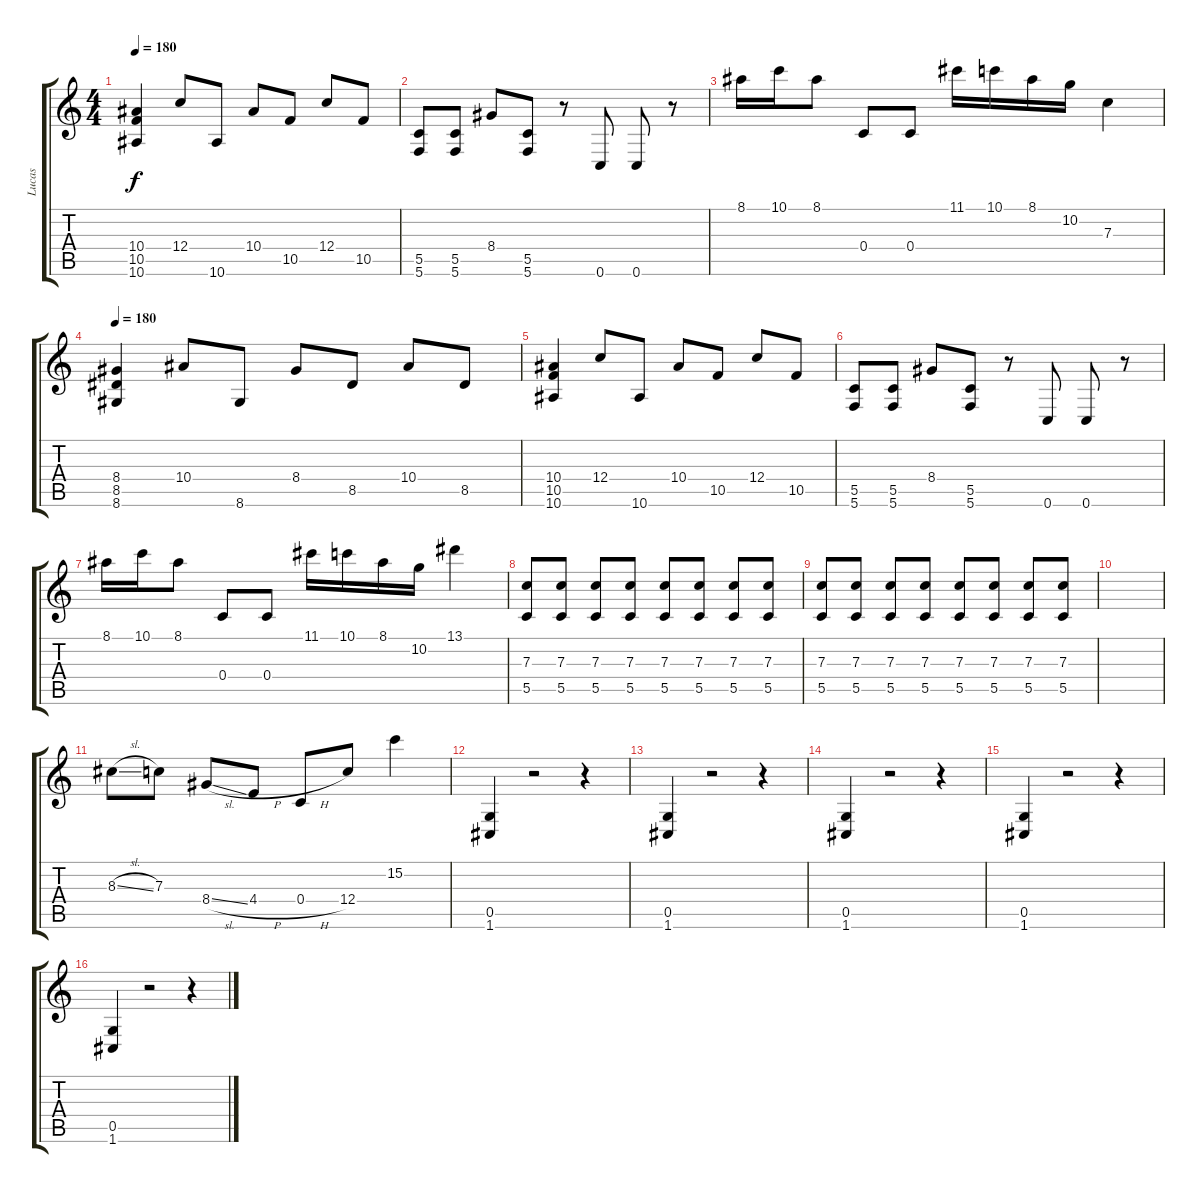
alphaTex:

\track ("Lucas" "Lucas") {instrument overdrivenguitar}
\staff {score tabs}
\tuning (D4 A3 F3 C3 G2 C2) {hide}
\ts (4 4)
\tempo 180
\clef g2
\ks c
(10.4 10.5 10.6).4{dy f} 12.4.8 10.6.8 10.4.8 10.5.8 12.4.8 10.5.8 |
(5.5 5.6).8 (5.5 5.6).8 8.4.8 (5.5 5.6).8 r.8 0.6.8 0.6.8 r.8 |
8.1.16 10.1.16 8.1.8 0.4.8 0.4.8 11.1.16 10.1.16 8.1.16 10.2.16 7.3.4 |
\tempo 180
(8.4 8.5 8.6).4 10.4.8 8.6.8 8.4.8 8.5.8 10.4.8 8.5.8 |
(10.4 10.5 10.6).4 12.4.8 10.6.8 10.4.8 10.5.8 12.4.8 10.5.8 |
(5.5 5.6).8 (5.5 5.6).8 8.4.8 (5.5 5.6).8 r.8 0.6.8 0.6.8 r.8 |
8.1.16 10.1.16 8.1.8 0.4.8 0.4.8 11.1.16 10.1.16 8.1.16 10.2.16 13.1.4 |
(7.3 5.5).8 (7.3 5.5).8 (7.3 5.5).8 (7.3 5.5).8 (7.3 5.5).8 (7.3 5.5).8 (7.3 5.5).8 (7.3 5.5).8 |
(7.3 5.5).8 (7.3 5.5).8 (7.3 5.5).8 (7.3 5.5).8 (7.3 5.5).8 (7.3 5.5).8 (7.3 5.5).8 (7.3 5.5).8 |
|
8.3{sl}.8 7.3.8 8.4{sl}.8 4.4{h}.8 0.4{h}.8 12.4.8 15.2.4 |
(0.5 1.6).4 r.2 r.4 |
(0.5 1.6).4 r.2 r.4 |
(0.5 1.6).4 r.2 r.4 |
(0.5 1.6).4 r.2 r.4 |
(0.5 1.6).4 r.2 r.4
